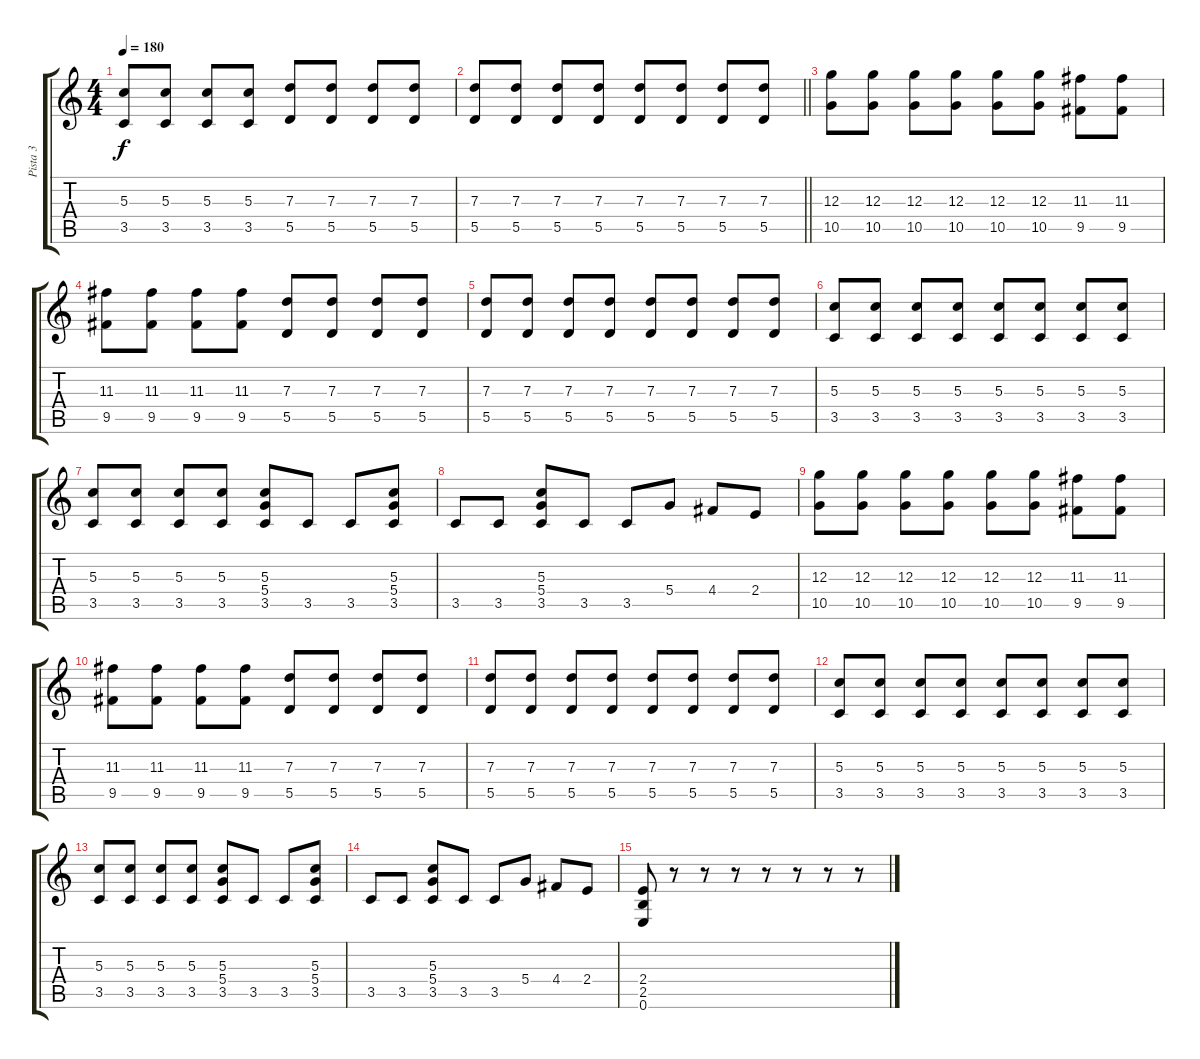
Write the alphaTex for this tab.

\track ("Pista 3" "Pista 3") {instrument distortionguitar}
\staff {score tabs}
\tuning (E4 B3 G3 D3 A2 E2) {hide}
\ts (4 4)
\tempo 180
\clef g2
\ks c
(5.3 3.5).8{dy f} (5.3 3.5).8 (5.3 3.5).8 (5.3 3.5).8 (7.3 5.5).8 (7.3 5.5).8 (7.3 5.5).8 (7.3 5.5).8 |
\barLineRight lightlight
(7.3 5.5).8 (7.3 5.5).8 (7.3 5.5).8 (7.3 5.5).8 (7.3 5.5).8 (7.3 5.5).8 (7.3 5.5).8 (7.3 5.5).8 |
\section ("" "")
(12.3 10.5).8 (12.3 10.5).8 (12.3 10.5).8 (12.3 10.5).8 (12.3 10.5).8 (12.3 10.5).8 (11.3 9.5).8 (11.3 9.5).8 |
(11.3 9.5).8 (11.3 9.5).8 (11.3 9.5).8 (11.3 9.5).8 (7.3 5.5).8 (7.3 5.5).8 (7.3 5.5).8 (7.3 5.5).8 |
(7.3 5.5).8 (7.3 5.5).8 (7.3 5.5).8 (7.3 5.5).8 (7.3 5.5).8 (7.3 5.5).8 (7.3 5.5).8 (7.3 5.5).8 |
(5.3 3.5).8 (5.3 3.5).8 (5.3 3.5).8 (5.3 3.5).8 (5.3 3.5).8 (5.3 3.5).8 (5.3 3.5).8 (5.3 3.5).8 |
(5.3 3.5).8 (5.3 3.5).8 (5.3 3.5).8 (5.3 3.5).8 (5.3 5.4 3.5).8 3.5.8 3.5.8 (5.3 5.4 3.5).8 |
3.5.8 3.5.8 (5.3 5.4 3.5).8 3.5.8 3.5.8 5.4.8 4.4.8 2.4.8 |
(12.3 10.5).8 (12.3 10.5).8 (12.3 10.5).8 (12.3 10.5).8 (12.3 10.5).8 (12.3 10.5).8 (11.3 9.5).8 (11.3 9.5).8 |
(11.3 9.5).8 (11.3 9.5).8 (11.3 9.5).8 (11.3 9.5).8 (7.3 5.5).8 (7.3 5.5).8 (7.3 5.5).8 (7.3 5.5).8 |
(7.3 5.5).8 (7.3 5.5).8 (7.3 5.5).8 (7.3 5.5).8 (7.3 5.5).8 (7.3 5.5).8 (7.3 5.5).8 (7.3 5.5).8 |
(5.3 3.5).8 (5.3 3.5).8 (5.3 3.5).8 (5.3 3.5).8 (5.3 3.5).8 (5.3 3.5).8 (5.3 3.5).8 (5.3 3.5).8 |
(5.3 3.5).8 (5.3 3.5).8 (5.3 3.5).8 (5.3 3.5).8 (5.3 5.4 3.5).8 3.5.8 3.5.8 (5.3 5.4 3.5).8 |
3.5.8 3.5.8 (5.3 5.4 3.5).8 3.5.8 3.5.8 5.4.8 4.4.8 2.4.8 |
(2.4 2.5 0.6).8 r.8 r.8 r.8 r.8 r.8 r.8 r.8
